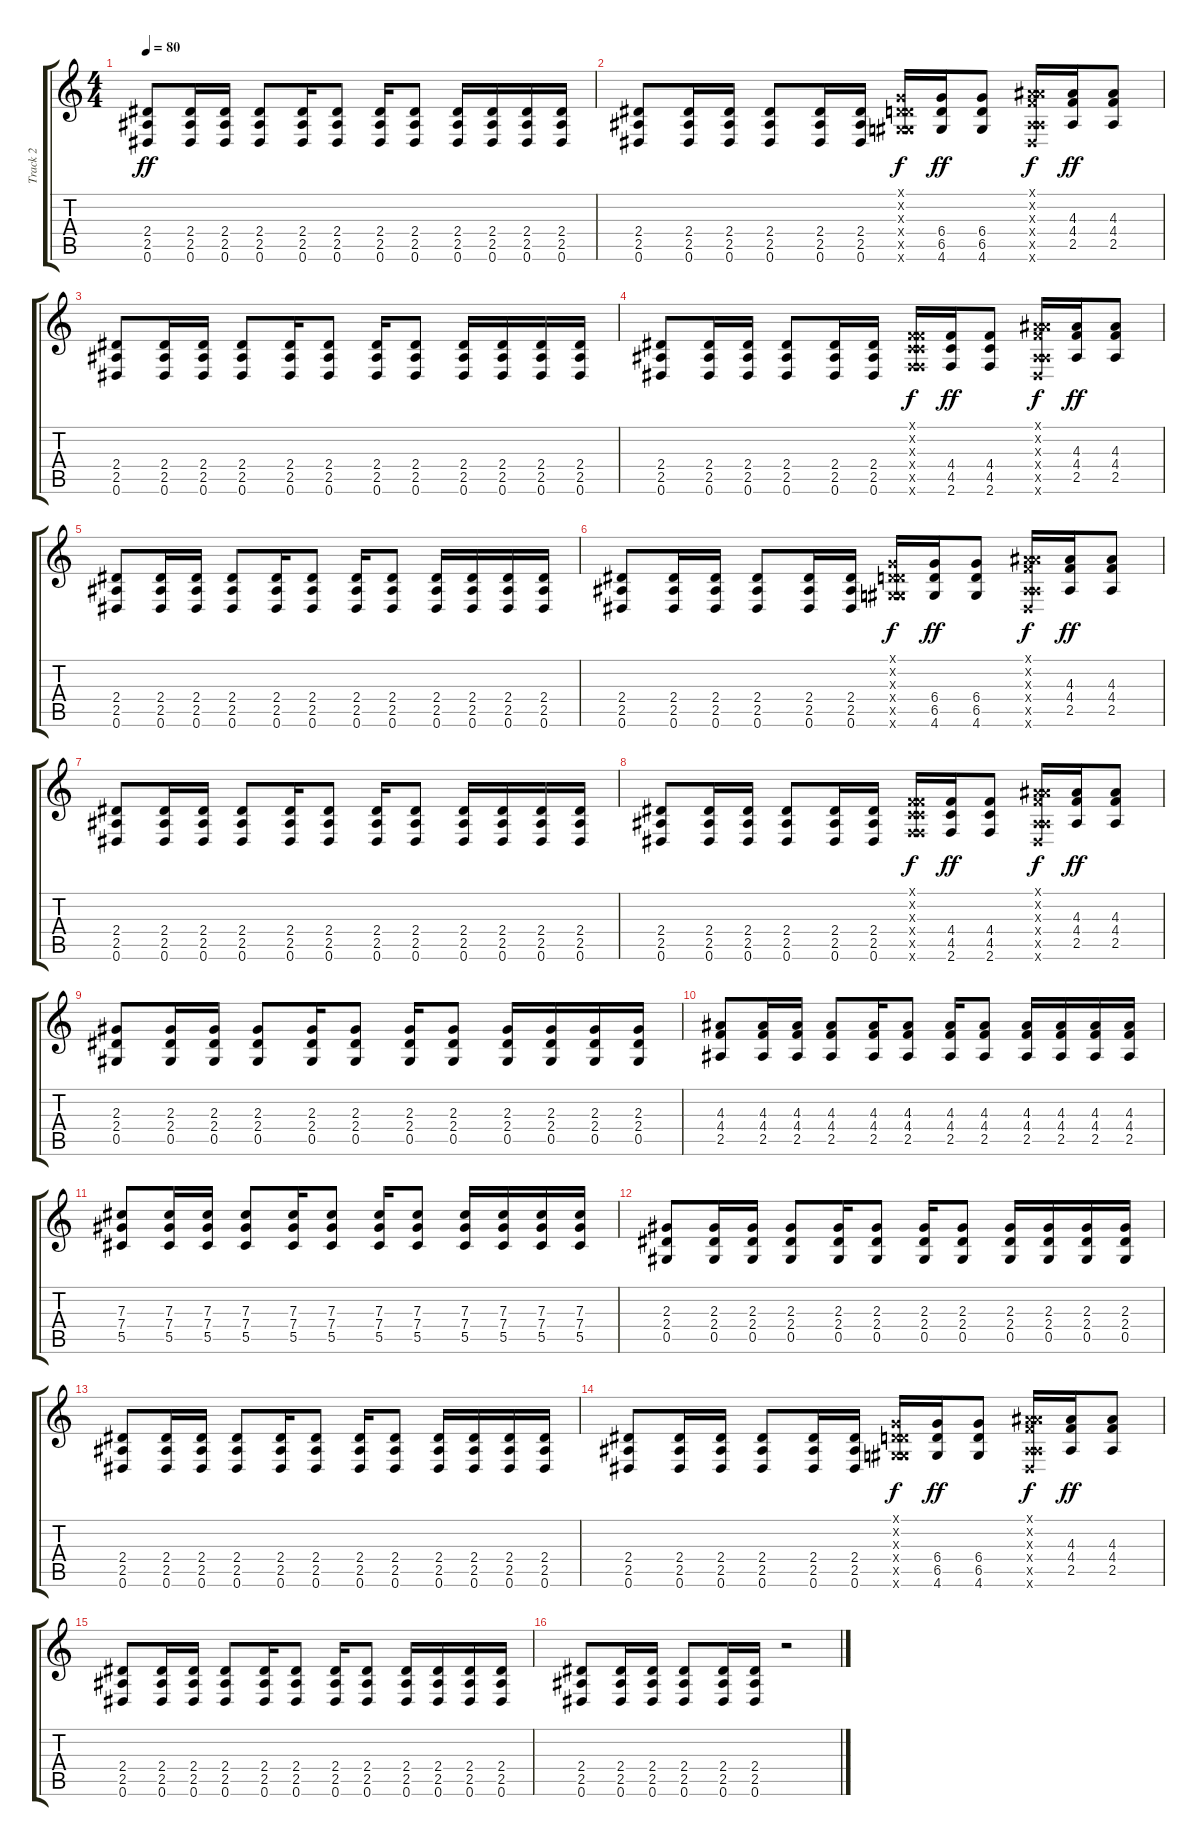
\track ("Track 2" "Track 2") {instrument distortionguitar}
\staff {score tabs}
\tuning (Eb4 Bb3 Gb3 Db3 Ab2 Eb2) {hide}
\ts (4 4)
\tempo 80
\clef g2
\ks c
(2.4 2.5 0.6).8{dy ff} (2.4 2.5 0.6).16 (2.4 2.5 0.6).16 (2.4 2.5 0.6).8 (2.4 2.5 0.6).16 (2.4 2.5 0.6).8 (2.4 2.5 0.6).16 (2.4 2.5 0.6).8 (2.4 2.5 0.6).16 (2.4 2.5 0.6).16 (2.4 2.5 0.6).16 (2.4 2.5 0.6).16 |
(2.4 2.5 0.6).8 (2.4 2.5 0.6).16 (2.4 2.5 0.6).16 (2.4 2.5 0.6).8 (2.4 2.5 0.6).16 (2.4 2.5 0.6).16 (-20.1{x} -8.2{x} 1.3{x} 1.4{x} 0.5{x} 4.6{x}).16{dy f} (6.4 6.5 4.6).16{dy ff} (6.4 6.5 4.6).8 (-17.1{x} 0.2{x} 4.3{x} 4.4{x} 2.5{x} 0.6{x}).16{dy f} (4.3 4.4 2.5).16{dy ff} (4.3 4.4 2.5).8 |
(2.4 2.5 0.6).8 (2.4 2.5 0.6).16 (2.4 2.5 0.6).16 (2.4 2.5 0.6).8 (2.4 2.5 0.6).16 (2.4 2.5 0.6).8 (2.4 2.5 0.6).16 (2.4 2.5 0.6).8 (2.4 2.5 0.6).16 (2.4 2.5 0.6).16 (2.4 2.5 0.6).16 (2.4 2.5 0.6).16 |
(2.4 2.5 0.6).8 (2.4 2.5 0.6).16 (2.4 2.5 0.6).16 (2.4 2.5 0.6).8 (2.4 2.5 0.6).16 (2.4 2.5 0.6).16 (-22.1{x} -10.2{x} -1.3{x} 4.4{x} 4.5{x} 2.6{x}).16{dy f} (4.4 4.5 2.6).16{dy ff} (4.4 4.5 2.6).8 (-17.1{x} 0.2{x} 4.3{x} 4.4{x} 2.5{x} 0.6{x}).16{dy f} (4.3 4.4 2.5).16{dy ff} (4.3 4.4 2.5).8 |
(2.4 2.5 0.6).8 (2.4 2.5 0.6).16 (2.4 2.5 0.6).16 (2.4 2.5 0.6).8 (2.4 2.5 0.6).16 (2.4 2.5 0.6).8 (2.4 2.5 0.6).16 (2.4 2.5 0.6).8 (2.4 2.5 0.6).16 (2.4 2.5 0.6).16 (2.4 2.5 0.6).16 (2.4 2.5 0.6).16 |
(2.4 2.5 0.6).8 (2.4 2.5 0.6).16 (2.4 2.5 0.6).16 (2.4 2.5 0.6).8 (2.4 2.5 0.6).16 (2.4 2.5 0.6).16 (-20.1{x} -8.2{x} 1.3{x} 1.4{x} 0.5{x} 4.6{x}).16{dy f} (6.4 6.5 4.6).16{dy ff} (6.4 6.5 4.6).8 (-17.1{x} 0.2{x} 4.3{x} 4.4{x} 2.5{x} 0.6{x}).16{dy f} (4.3 4.4 2.5).16{dy ff} (4.3 4.4 2.5).8 |
(2.4 2.5 0.6).8 (2.4 2.5 0.6).16 (2.4 2.5 0.6).16 (2.4 2.5 0.6).8 (2.4 2.5 0.6).16 (2.4 2.5 0.6).8 (2.4 2.5 0.6).16 (2.4 2.5 0.6).8 (2.4 2.5 0.6).16 (2.4 2.5 0.6).16 (2.4 2.5 0.6).16 (2.4 2.5 0.6).16 |
(2.4 2.5 0.6).8 (2.4 2.5 0.6).16 (2.4 2.5 0.6).16 (2.4 2.5 0.6).8 (2.4 2.5 0.6).16 (2.4 2.5 0.6).16 (-22.1{x} -10.2{x} -1.3{x} 4.4{x} 4.5{x} 2.6{x}).16{dy f} (4.4 4.5 2.6).16{dy ff} (4.4 4.5 2.6).8 (-17.1{x} 0.2{x} 4.3{x} 4.4{x} 2.5{x} 0.6{x}).16{dy f} (4.3 4.4 2.5).16{dy ff} (4.3 4.4 2.5).8 |
(2.3 2.4 0.5).8 (2.3 2.4 0.5).16 (2.3 2.4 0.5).16 (2.3 2.4 0.5).8 (2.3 2.4 0.5).16 (2.3 2.4 0.5).8 (2.3 2.4 0.5).16 (2.3 2.4 0.5).8 (2.3 2.4 0.5).16 (2.3 2.4 0.5).16 (2.3 2.4 0.5).16 (2.3 2.4 0.5).16 |
(4.3 4.4 2.5).8 (4.3 4.4 2.5).16 (4.3 4.4 2.5).16 (4.3 4.4 2.5).8 (4.3 4.4 2.5).16 (4.3 4.4 2.5).8 (4.3 4.4 2.5).16 (4.3 4.4 2.5).8 (4.3 4.4 2.5).16 (4.3 4.4 2.5).16 (4.3 4.4 2.5).16 (4.3 4.4 2.5).16 |
(7.3 7.4 5.5).8 (7.3 7.4 5.5).16 (7.3 7.4 5.5).16 (7.3 7.4 5.5).8 (7.3 7.4 5.5).16 (7.3 7.4 5.5).8 (7.3 7.4 5.5).16 (7.3 7.4 5.5).8 (7.3 7.4 5.5).16 (7.3 7.4 5.5).16 (7.3 7.4 5.5).16 (7.3 7.4 5.5).16 |
(2.3 2.4 0.5).8 (2.3 2.4 0.5).16 (2.3 2.4 0.5).16 (2.3 2.4 0.5).8 (2.3 2.4 0.5).16 (2.3 2.4 0.5).8 (2.3 2.4 0.5).16 (2.3 2.4 0.5).8 (2.3 2.4 0.5).16 (2.3 2.4 0.5).16 (2.3 2.4 0.5).16 (2.3 2.4 0.5).16 |
(2.4 2.5 0.6).8 (2.4 2.5 0.6).16 (2.4 2.5 0.6).16 (2.4 2.5 0.6).8 (2.4 2.5 0.6).16 (2.4 2.5 0.6).8 (2.4 2.5 0.6).16 (2.4 2.5 0.6).8 (2.4 2.5 0.6).16 (2.4 2.5 0.6).16 (2.4 2.5 0.6).16 (2.4 2.5 0.6).16 |
(2.4 2.5 0.6).8 (2.4 2.5 0.6).16 (2.4 2.5 0.6).16 (2.4 2.5 0.6).8 (2.4 2.5 0.6).16 (2.4 2.5 0.6).16 (-20.1{x} -8.2{x} 1.3{x} 1.4{x} 0.5{x} 4.6{x}).16{dy f} (6.4 6.5 4.6).16{dy ff} (6.4 6.5 4.6).8 (-17.1{x} 0.2{x} 4.3{x} 4.4{x} 2.5{x} 0.6{x}).16{dy f} (4.3 4.4 2.5).16{dy ff} (4.3 4.4 2.5).8 |
(2.4 2.5 0.6).8 (2.4 2.5 0.6).16 (2.4 2.5 0.6).16 (2.4 2.5 0.6).8 (2.4 2.5 0.6).16 (2.4 2.5 0.6).8 (2.4 2.5 0.6).16 (2.4 2.5 0.6).8 (2.4 2.5 0.6).16 (2.4 2.5 0.6).16 (2.4 2.5 0.6).16 (2.4 2.5 0.6).16 |
(2.4 2.5 0.6).8 (2.4 2.5 0.6).16 (2.4 2.5 0.6).16 (2.4 2.5 0.6).8 (2.4 2.5 0.6).16 (2.4 2.5 0.6).16 r.2
